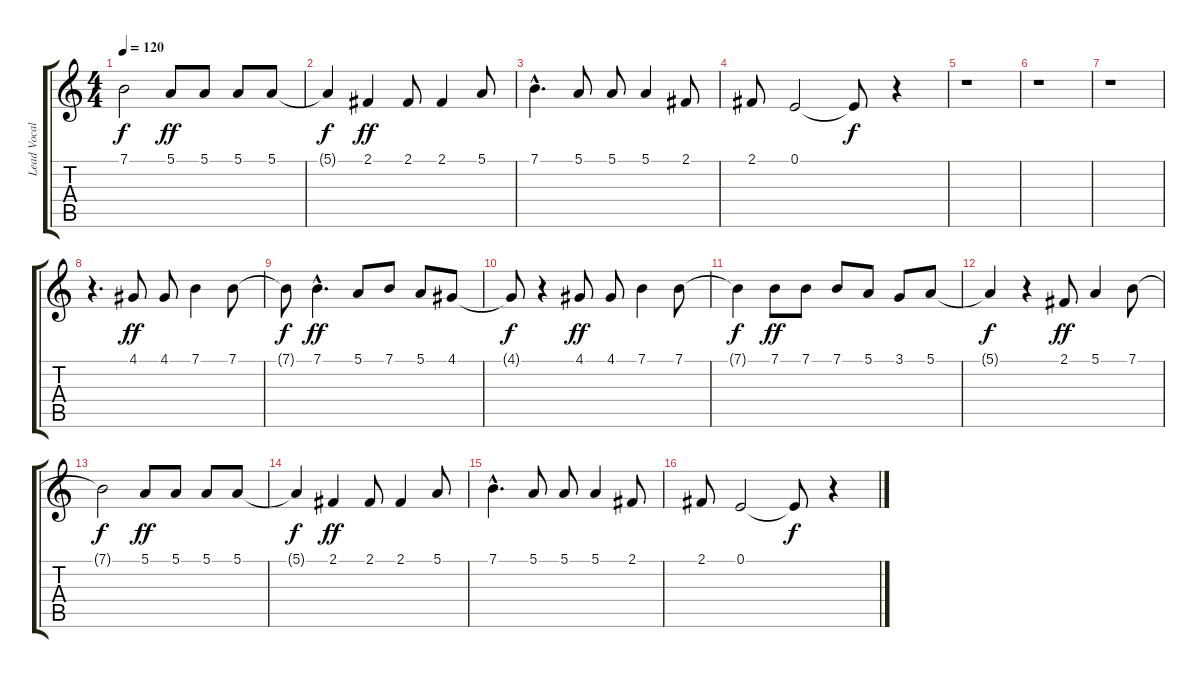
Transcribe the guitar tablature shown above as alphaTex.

\track ("Lead Vocal I" "Lead Vocal") {instrument lead6voice}
\staff {score tabs}
\tuning (E4 B3 G3 D3 A2 E2) {hide}
\ts (4 4)
\tempo 120
\clef g2
\ks c
7.1{t}.2{dy f} 5.1.8{dy ff} 5.1.8 5.1.8 5.1.8 |
5.1{t}.4{dy f} 2.1.4{dy ff} 2.1.8 2.1.4 5.1.8 |
7.1{hac}.4{d} 5.1.8 5.1.8 5.1.4 2.1.8 |
2.1.8 0.1.2 0.1{t}.8{dy f} r.4 |
r.1 |
r.1 |
r.1 |
r.4{d} 4.1.8{dy ff} 4.1.8 7.1.4 7.1.8 |
7.1{t}.8{dy f} 7.1{hac}.4{d dy ff} 5.1.8 7.1.8 5.1.8 4.1.8 |
4.1{t}.8{dy f} r.4 4.1.8{dy ff} 4.1.8 7.1.4 7.1.8 |
7.1{t}.4{dy f} 7.1.8{dy ff} 7.1.8 7.1.8 5.1.8 3.1.8 5.1.8 |
5.1{t}.4{dy f} r.4 2.1.8{dy ff} 5.1.4 7.1.8 |
7.1{t}.2{dy f} 5.1.8{dy ff} 5.1.8 5.1.8 5.1.8 |
5.1{t}.4{dy f} 2.1.4{dy ff} 2.1.8 2.1.4 5.1.8 |
7.1{hac}.4{d} 5.1.8 5.1.8 5.1.4 2.1.8 |
2.1.8 0.1.2 0.1{t}.8{dy f} r.4
